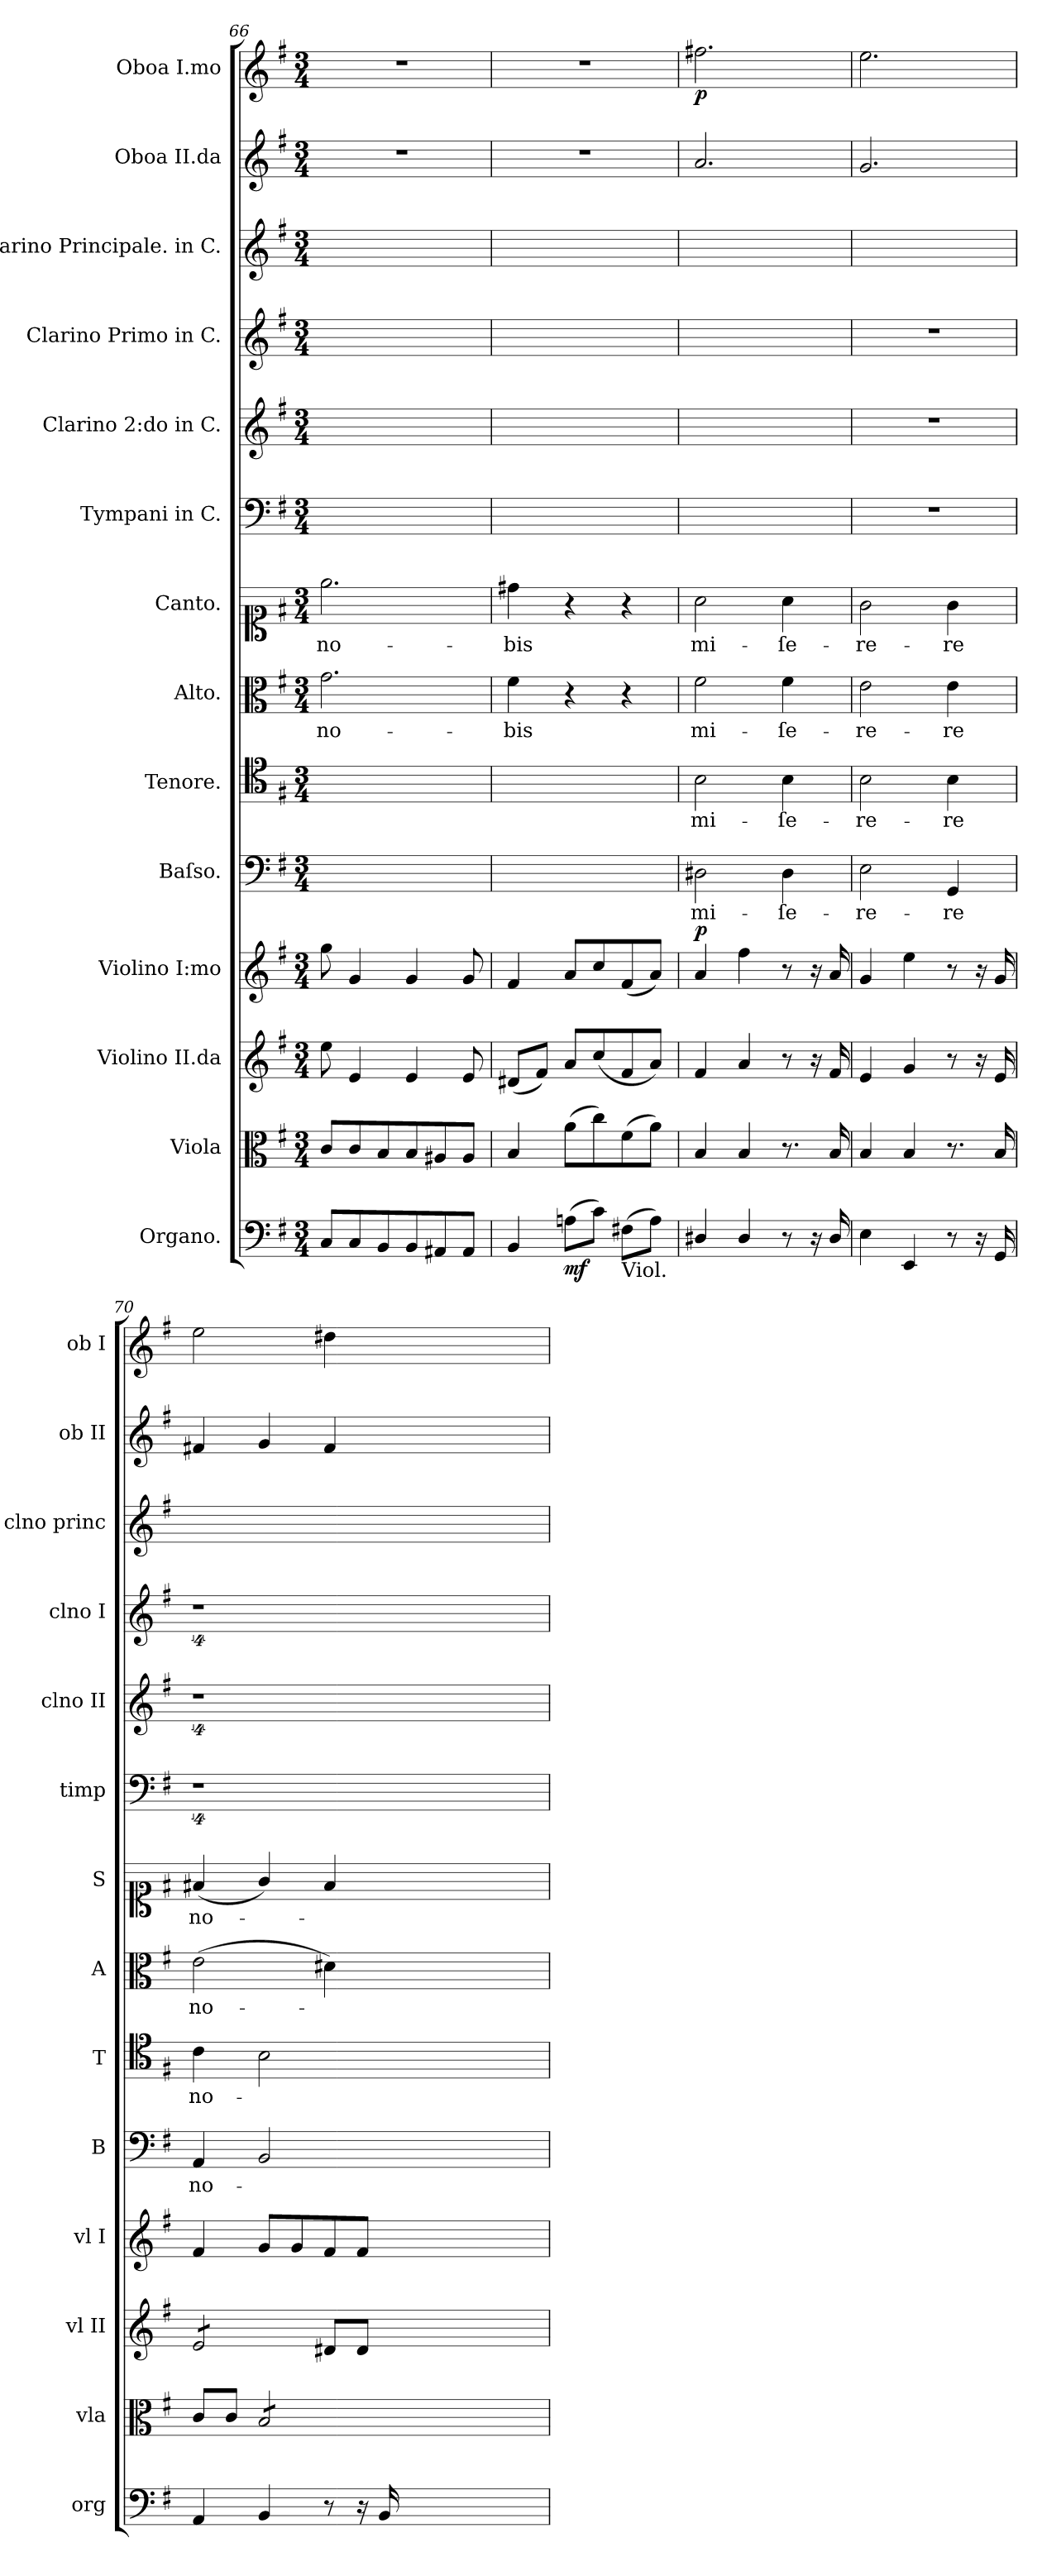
**kern	**dynam	**kern	**dynam	**kern	**kern	**dynam	**kern	**text	**dynam	**kern	**text	**dynam	**kern	**text	**dynam	**kern	**text	**dynam	**kern	**kern	**kern	**kern	**kern	**dynam	**kern	**dynam
*part14	*part14	*part13	*part13	*part12	*part11	*part11	*part10	*part10	*part10	*part9	*part9	*part9	*part8	*part8	*part8	*part7	*part7	*part7	*part6	*part5	*part4	*part3	*part2	*part2	*part1	*part1
*staff14	*staff14	*staff13	*staff13	*staff12	*staff11	*staff11	*staff10	*staff10	*staff10	*staff9	*staff9	*staff9	*staff8	*staff8	*staff8	*staff7	*staff7	*staff7	*staff6	*staff5	*staff4	*staff3	*staff2	*staff2	*staff1	*staff1
*I"Organo.	*	*I"Viola	*	*I"Violino II.da	*I"Violino I:mo	*	*I"Baſso.	*	*	*I"Tenore.	*	*	*I"Alto.	*	*	*I"Canto.	*	*	*I"Tympani in C.	*I"Clarino 2:do in C.	*I"Clarino Primo in C.	*I"Clarino Principale. in C.	*I"Oboa II.da	*	*I"Oboa I.mo	*
*I'org	*	*I'vla	*	*I'vl II	*I'vl I	*	*I'B	*	*	*I'T	*	*	*I'A	*	*	*I'S	*	*	*I'timp	*I'clno II	*I'clno I	*I'clno princ	*I'ob II	*	*I'ob I	*
*clefF4	*	*clefC3	*	*clefG2	*clefG2	*	*clefF4	*	*	*clefC4	*	*	*clefC3	*	*	*clefC1	*	*	*clefF4	*clefG2	*clefG2	*clefG2	*clefG2	*	*clefG2	*
*k[f#]	*	*k[f#]	*	*k[f#]	*k[f#]	*	*k[f#]	*	*	*k[f#]	*	*	*k[f#]	*	*	*k[f#]	*	*	*k[f#]	*k[f#]	*k[f#]	*k[f#]	*k[f#]	*	*k[f#]	*
*e:	*	*e:	*	*e:	*e:	*	*e:	*	*	*e:	*	*	*e:	*	*	*e:	*	*	*e:	*e:	*e:	*e:	*e:	*	*e:	*
*M3/4	*	*M3/4	*	*M3/4	*M3/4	*	*M3/4	*	*	*M3/4	*	*	*M3/4	*	*	*M3/4	*	*	*M3/4	*M3/4	*M3/4	*M3/4	*M3/4	*	*M3/4	*
=66	=66	=66	=66	=66	=66	=66	=66	=66	=66	=66	=66	=66	=66	=66	=66	=66	=66	=66	=66	=66	=66	=66	=66	=66	=66	=66
8C/L	.	8c/L	.	8ee\	8gg\	.	2.ryy	.	.	2.ryy	.	.	2.g\	no-	.	2.ee\	no-	.	2.ryy	2.ryy	2.ryy	2.ryy	2.r	.	2.r	.
8C/	.	8c/	.	4e/	4g/	.	.	.	.	.	.	.	.	.	.	.	.	.	.	.	.	.	.	.	.	.
8BB/	.	8B/	.	.	.	.	.	.	.	.	.	.	.	.	.	.	.	.	.	.	.	.	.	.	.	.
8BB/	.	8B/	.	4e/	4g/	.	.	.	.	.	.	.	.	.	.	.	.	.	.	.	.	.	.	.	.	.
8AA#X/	.	8A#X/	.	.	.	.	.	.	.	.	.	.	.	.	.	.	.	.	.	.	.	.	.	.	.	.
8AA#/J	.	8A#/J	.	8e/	8g/	.	.	.	.	.	.	.	.	.	.	.	.	.	.	.	.	.	.	.	.	.
=67	=67	=67	=67	=67	=67	=67	=67	=67	=67	=67	=67	=67	=67	=67	=67	=67	=67	=67	=67	=67	=67	=67	=67	=67	=67	=67
4BB/	.	4B/	.	(8d#X/L	4f#/	.	2.ryy	.	.	2.ryy	.	.	4f#\	-bis	.	4dd#X\	-bis	.	2.ryy	2.ryy	2.ryy	2.ryy	2.r	.	2.r	.
.	.	.	.	8f#/J)	.	.	.	.	.	.	.	.	.	.	.	.	.	.	.	.	.	.	.	.	.	.
!	!	!	!LO:DY:b	!	!	!	!	!	!	!	!	!	!	!	!	!	!	!	!	!	!	!	!	!	!	!
(8An\L	mf.	(8a\L	fr.	8a/L	8a/L	.	.	.	.	.	.	.	4r	.	.	4r	.	.	.	.	.	.	.	.	.	.
8c\J)	.	8cc\)	.	(8cc/	8cc/	.	.	.	.	.	.	.	.	.	.	.	.	.	.	.	.	.	.	.	.	.
!LO:TX:b:t=Viol.	!	!	!	!	!	!	!	!	!	!	!	!	!	!	!	!	!	!	!	!	!	!	!	!	!	!
(8F#X\L	.	(8f#\	.	8f#/	(8f#/	.	.	.	.	.	.	.	4r	.	.	4r	.	.	.	.	.	.	.	.	.	.
8A\J)	.	8a\J)	.	8a/J)	8a/J)	.	.	.	.	.	.	.	.	.	.	.	.	.	.	.	.	.	.	.	.	.
=68	=68	=68	=68	=68	=68	=68	=68	=68	=68	=68	=68	=68	=68	=68	=68	=68	=68	=68	=68	=68	=68	=68	=68	=68	=68	=68
!	!	!	!	!	!	!LO:DY:a	!	!	!LO:DY:a	!	!	!LO:DY:a	!	!	!LO:DY:a	!	!	!LO:DY:a	!	!	!	!	!	!	!	!
4D#X/	.	4B/	.	4f#/	4a/	p	2D#X\	mi-	po	2B\	mi-	po	2f#\	mi-	po	2a\	mi-	po	2.ryy	2.ryy	2.ryy	2.ryy	2.a/	p&colon;	2.ff#X\	p
4D#/	.	4B/	.	4a/	4ff#\	.	.	.	.	.	.	.	.	.	.	.	.	.	.	.	.	.	.	.	.	.
8r	.	8.r	.	8r	8r	.	4D#\	-ſe-	.	4B\	-ſe-	.	4f#\	-ſe-	.	4a\	-ſe-	.	.	.	.	.	.	.	.	.
16r	.	.	.	16r	16r	.	.	.	.	.	.	.	.	.	.	.	.	.	.	.	.	.	.	.	.	.
16D#/	.	16B/	.	16f#/	16a/	.	.	.	.	.	.	.	.	.	.	.	.	.	.	.	.	.	.	.	.	.
=69	=69	=69	=69	=69	=69	=69	=69	=69	=69	=69	=69	=69	=69	=69	=69	=69	=69	=69	=69	=69	=69	=69	=69	=69	=69	=69
4E\	.	4B/	.	4e/	4g/	.	2E\	-re-	.	2B\	-re-	.	2e\	-re-	.	2g\	-re-	.	2.r	2.r	2.r	2.ryy	2.g/	.	2.ee\	.
4EE/	.	4B/	.	4g/	4ee\	.	.	.	.	.	.	.	.	.	.	.	.	.	.	.	.	.	.	.	.	.
8r	.	8.r	.	8r	8r	.	4GG/	-re	.	4B\	-re	.	4e\	-re	.	4g\	-re	.	.	.	.	.	.	.	.	.
16r	.	.	.	16r	16r	.	.	.	.	.	.	.	.	.	.	.	.	.	.	.	.	.	.	.	.	.
16GG/	.	16B/	.	16e/	16g/	.	.	.	.	.	.	.	.	.	.	.	.	.	.	.	.	.	.	.	.	.
=70	=70	=70	=70	=70	=70	=70	=70	=70	=70	=70	=70	=70	=70	=70	=70	=70	=70	=70	=70	=70	=70	=70	=70	=70	=70	=70
*	*	*	*	*tremolo	*	*	*	*	*	*	*	*	*	*	*	*	*	*	*	*	*	*	*	*	*	*
4AA/	.	8c/L	.	8e/L	4f#/	.	4AA/	no-	.	4c\	no-	.	(2e\	no-	.	(4f#X/	no-	.	4%9r	4%9r	4%9r	2.ryy	4f#X/	.	2ee\	.
.	.	8c/J	.	8e/	.	.	.	.	.	.	.	.	.	.	.	.	.	.	.	.	.	.	.	.	.	.
*	*	*tremolo	*	*	*	*	*	*	*	*	*	*	*	*	*	*	*	*	*	*	*	*	*	*	*	*
4BB/	.	8B/L	.	8e/	8g/L	.	2BB/	.	.	2B\	.	.	.	.	.	4g/)	.	.	.	.	.	.	4g/	.	.	.
.	.	8B/	.	8e/J	8g/	.	.	.	.	.	.	.	.	.	.	.	.	.	.	.	.	.	.	.	.	.
*	*	*	*	*Xtremolo	*	*	*	*	*	*	*	*	*	*	*	*	*	*	*	*	*	*	*	*	*	*
8r	.	8B/	.	8d#X/L	8f#/	.	.	.	.	.	.	.	4d#X\)	.	.	4f#/	.	.	.	.	.	.	4f#/	.	4dd#X\	.
16r	.	8B/J	.	8d#/J	8f#/J	.	.	.	.	.	.	.	.	.	.	.	.	.	.	.	.	.	.	.	.	.
*	*	*Xtremolo	*	*	*	*	*	*	*	*	*	*	*	*	*	*	*	*	*	*	*	*	*	*	*	*
16BB/	.	.	.	.	.	.	.	.	.	.	.	.	.	.	.	.	.	.	.	.	.	.	.	.	.	.
1.ryy	.	1.ryy	.	1.ryy	1.ryy	.	1.ryy	.	.	1.ryy	.	.	1.ryy	.	.	1.ryy	.	.	.	.	.	1.ryy	1.ryy	.	1.ryy	.
=	=	=	=	=	=	=	=	=	=	=	=	=	=	=	=	=	=	=	=	=	=	=	=	=	=	=
*-	*-	*-	*-	*-	*-	*-	*-	*-	*-	*-	*-	*-	*-	*-	*-	*-	*-	*-	*-	*-	*-	*-	*-	*-	*-	*-
